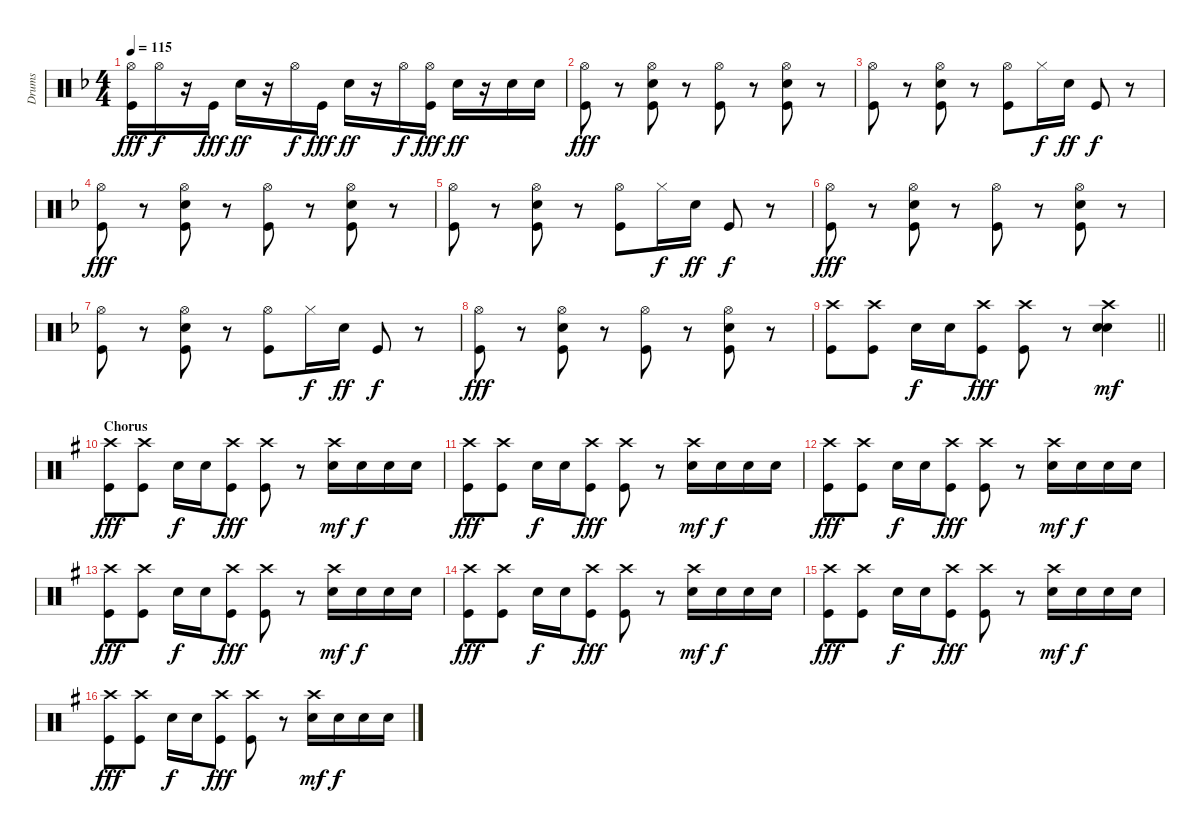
\track ("Drums" "Drums") {instrument percussion}
\staff {score}
\articulation defaults
\ts (4 4)
\tempo 115
\clef neutral
\ks dminor
("Hi-Hat (open)" "Kick (hit)").16{dy fff} "Hi-Hat (open)".16{dy f} r.16 "Kick (hit)".16{dy fff} "Snare (hit) 2".16{dy ff} r.16 "Hi-Hat (open)".16{dy f} "Kick (hit)".16{dy fff} "Snare (hit) 2".16{dy ff} r.16 "Hi-Hat (open)".16{dy f} ("Hi-Hat (open)" "Kick (hit)").16{dy fff} "Snare (hit) 2".16{dy ff} r.16 "Snare (hit) 2".16 "Snare (hit) 2".16 |
("Hi-Hat (open)" "Kick (hit)").8{dy fff} r.8 ("Hi-Hat (open)" "Snare (hit) 2" "Kick (hit)").8 r.8 ("Hi-Hat (open)" "Kick (hit)").8 r.8 ("Hi-Hat (open)" "Snare (hit) 2" "Kick (hit)").8 r.8 |
("Hi-Hat (open)" "Kick (hit)").8 r.8 ("Hi-Hat (open)" "Snare (hit) 2" "Kick (hit)").8 r.8 ("Hi-Hat (open)" "Kick (hit)").8 "Hi-Hat (closed)".16{dy f} "Snare (hit) 2".16{dy ff} "Kick (hit)".8{dy f} r.8 |
("Hi-Hat (open)" "Kick (hit)").8{dy fff} r.8 ("Hi-Hat (open)" "Snare (hit) 2" "Kick (hit)").8 r.8 ("Hi-Hat (open)" "Kick (hit)").8 r.8 ("Hi-Hat (open)" "Snare (hit) 2" "Kick (hit)").8 r.8 |
("Hi-Hat (open)" "Kick (hit)").8 r.8 ("Hi-Hat (open)" "Snare (hit) 2" "Kick (hit)").8 r.8 ("Hi-Hat (open)" "Kick (hit)").8 "Hi-Hat (closed)".16{dy f} "Snare (hit) 2".16{dy ff} "Kick (hit)".8{dy f} r.8 |
("Hi-Hat (open)" "Kick (hit)").8{dy fff} r.8 ("Hi-Hat (open)" "Snare (hit) 2" "Kick (hit)").8 r.8 ("Hi-Hat (open)" "Kick (hit)").8 r.8 ("Hi-Hat (open)" "Snare (hit) 2" "Kick (hit)").8 r.8 |
("Hi-Hat (open)" "Kick (hit)").8 r.8 ("Hi-Hat (open)" "Snare (hit) 2" "Kick (hit)").8 r.8 ("Hi-Hat (open)" "Kick (hit)").8 "Hi-Hat (closed)".16{dy f} "Snare (hit) 2".16{dy ff} "Kick (hit)".8{dy f} r.8 |
("Hi-Hat (open)" "Kick (hit)").8{dy fff} r.8 ("Hi-Hat (open)" "Snare (hit) 2" "Kick (hit)").8 r.8 ("Hi-Hat (open)" "Kick (hit)").8 r.8 ("Hi-Hat (open)" "Snare (hit) 2" "Kick (hit)").8 r.8 |
\barLineRight lightlight
("Crash high (hit)" "Kick (hit)").8 ("Crash high (hit)" "Kick (hit)").8 "Electric Snare (hit)".16{dy f} "Electric Snare (hit)".16 ("Crash high (hit)" "Kick (hit)").8{dy fff} ("Crash high (hit)" "Kick (hit)").8 r.8 ("Crash high (hit)" "Electric Snare (hit)" "Snare (hit) 2").4{dy mf} |
\section ("" "Chorus")
\ks g
("Crash high (hit)" "Kick (hit)").8{dy fff} ("Crash high (hit)" "Kick (hit)").8 "Electric Snare (hit)".16{dy f} "Electric Snare (hit)".16 ("Crash high (hit)" "Kick (hit)").8{dy fff} ("Crash high (hit)" "Kick (hit)").8 r.8 ("Crash high (hit)" "Electric Snare (hit)").16{dy mf} "Electric Snare (hit)".16{dy f} "Electric Snare (hit)".16 "Electric Snare (hit)".16 |
("Crash high (hit)" "Kick (hit)").8{dy fff} ("Crash high (hit)" "Kick (hit)").8 "Electric Snare (hit)".16{dy f} "Electric Snare (hit)".16 ("Crash high (hit)" "Kick (hit)").8{dy fff} ("Crash high (hit)" "Kick (hit)").8 r.8 ("Crash high (hit)" "Electric Snare (hit)").16{dy mf} "Electric Snare (hit)".16{dy f} "Electric Snare (hit)".16 "Electric Snare (hit)".16 |
("Crash high (hit)" "Kick (hit)").8{dy fff} ("Crash high (hit)" "Kick (hit)").8 "Electric Snare (hit)".16{dy f} "Electric Snare (hit)".16 ("Crash high (hit)" "Kick (hit)").8{dy fff} ("Crash high (hit)" "Kick (hit)").8 r.8 ("Crash high (hit)" "Electric Snare (hit)").16{dy mf} "Electric Snare (hit)".16{dy f} "Electric Snare (hit)".16 "Electric Snare (hit)".16 |
("Crash high (hit)" "Kick (hit)").8{dy fff} ("Crash high (hit)" "Kick (hit)").8 "Electric Snare (hit)".16{dy f} "Electric Snare (hit)".16 ("Crash high (hit)" "Kick (hit)").8{dy fff} ("Crash high (hit)" "Kick (hit)").8 r.8 ("Crash high (hit)" "Electric Snare (hit)").16{dy mf} "Electric Snare (hit)".16{dy f} "Electric Snare (hit)".16 "Electric Snare (hit)".16 |
("Crash high (hit)" "Kick (hit)").8{dy fff} ("Crash high (hit)" "Kick (hit)").8 "Electric Snare (hit)".16{dy f} "Electric Snare (hit)".16 ("Crash high (hit)" "Kick (hit)").8{dy fff} ("Crash high (hit)" "Kick (hit)").8 r.8 ("Crash high (hit)" "Electric Snare (hit)").16{dy mf} "Electric Snare (hit)".16{dy f} "Electric Snare (hit)".16 "Electric Snare (hit)".16 |
("Crash high (hit)" "Kick (hit)").8{dy fff} ("Crash high (hit)" "Kick (hit)").8 "Electric Snare (hit)".16{dy f} "Electric Snare (hit)".16 ("Crash high (hit)" "Kick (hit)").8{dy fff} ("Crash high (hit)" "Kick (hit)").8 r.8 ("Crash high (hit)" "Electric Snare (hit)").16{dy mf} "Electric Snare (hit)".16{dy f} "Electric Snare (hit)".16 "Electric Snare (hit)".16 |
("Crash high (hit)" "Kick (hit)").8{dy fff} ("Crash high (hit)" "Kick (hit)").8 "Electric Snare (hit)".16{dy f} "Electric Snare (hit)".16 ("Crash high (hit)" "Kick (hit)").8{dy fff} ("Crash high (hit)" "Kick (hit)").8 r.8 ("Crash high (hit)" "Electric Snare (hit)").16{dy mf} "Electric Snare (hit)".16{dy f} "Electric Snare (hit)".16 "Electric Snare (hit)".16
